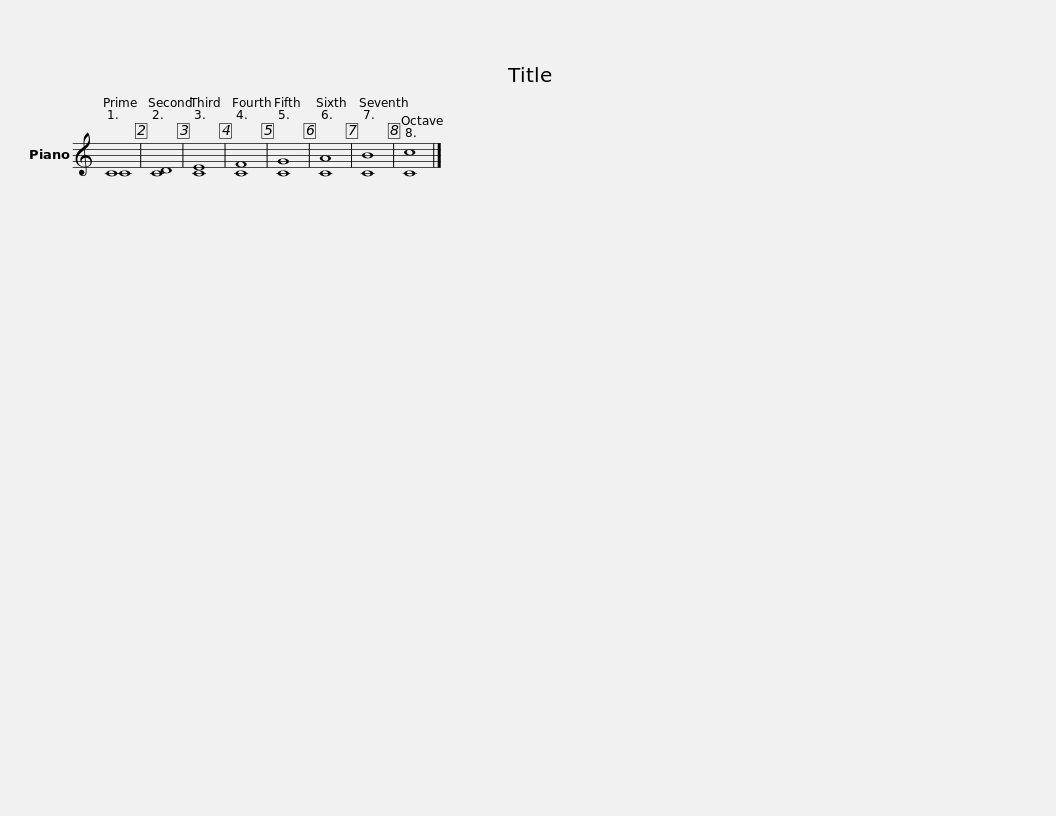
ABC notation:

X:1
%%score ( 1 2 )
L:1/8
M:none
I:linebreak $
K:C
V:1 treble
V:2 treble
V:1
 C8 | [CD]8 | [CE]8 | [CF]8 | [CG]8 | %5
 [CA]8 |$ [CB]8 | [Cc]8 |] %8
V:2
 C8 | x8 | x8 | x8 | x8 | %5
 x8 |$ x8 | x8 |] %8
